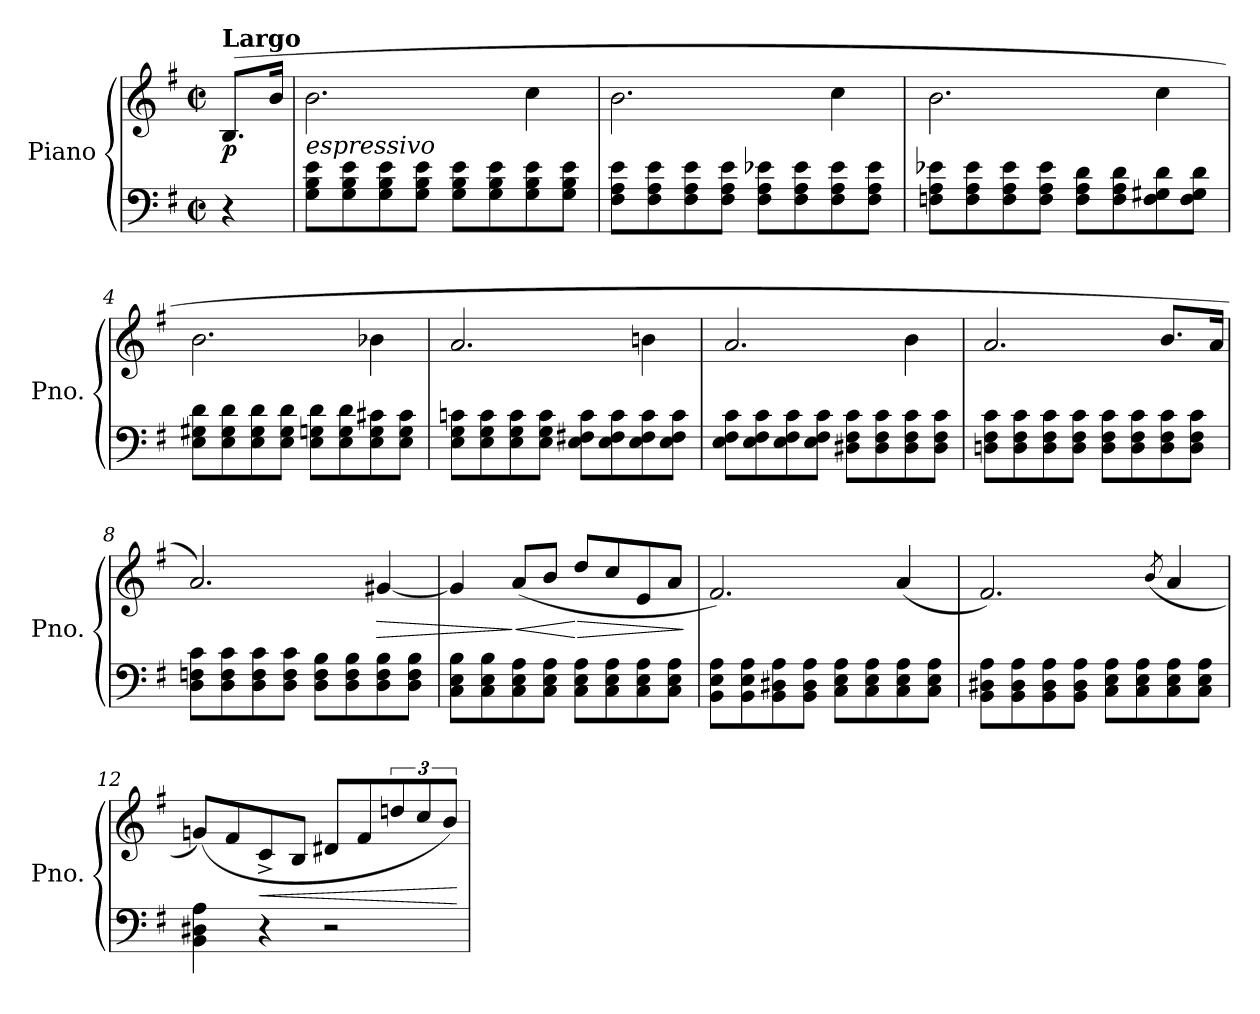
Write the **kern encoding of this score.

**kern	**kern	**dynam
*part1	*part1	*part1
*staff2	*staff1	*staff1/2
*I"Piano	*	*
*I'Pno.	*	*
*clefF4	*clefG2	*
*k[f#]	*k[f#]	*
*M2/2	*M2/2	*
*met(c|)	*met(c|)	*
=	=	=
!	!LO:TX:a:B:t=Largo	!
!	!	!LO:DY:b
4r	(>8.B/L	p
.	16b/Jk	.
=1	=1	=1
!	!LO:TX:b:i:t=espressivo	!
8G\ 8B\ 8e\L	2.b\	.
8G\ 8B\ 8e\	.	.
8G\ 8B\ 8e\	.	.
8G\ 8B\ 8e\J	.	.
8G\ 8B\ 8e\L	.	.
8G\ 8B\ 8e\	.	.
8G\ 8B\ 8e\	4cc\	.
8G\ 8B\ 8e\J	.	.
=2	=2	=2
8F#\ 8A\ 8e\L	2.b\	.
8F#\ 8A\ 8e\	.	.
8F#\ 8A\ 8e\	.	.
8F#\ 8A\ 8e\J	.	.
8F#\ 8A\ 8e-X\L	.	.
8F#\ 8A\ 8e-\	.	.
8F#\ 8A\ 8e-\	4cc\	.
8F#\ 8A\ 8e-\J	.	.
=3	=3	=3
8Fn\ 8A\ 8e-X\L	2.b\	.
8F\ 8A\ 8e-\	.	.
8F\ 8A\ 8e-\	.	.
8F\ 8A\ 8e-\J	.	.
8F\ 8A\ 8d\L	.	.
8F\ 8A\ 8d\	.	.
8F\ 8G#X\ 8d\	4cc\	.
8F\ 8G#\ 8d\J	.	.
=4	=4	=4
8E\ 8G#X\ 8d\L	2.b\	.
8E\ 8G#\ 8d\	.	.
8E\ 8G#\ 8d\	.	.
8E\ 8G#\ 8d\J	.	.
8E\ 8Gn\ 8d\L	.	.
8E\ 8G\ 8d\	.	.
8E\ 8G\ 8c#X\	4b-X\	.
8E\ 8G\ 8c#\J	.	.
!!LO:LB:g=z
=5	=5	=5
8E\ 8G\ 8cn\L	2.a/	.
8E\ 8G\ 8c\	.	.
8E\ 8G\ 8c\	.	.
8E\ 8G\ 8c\J	.	.
8E\ 8F#X\ 8c\L	.	.
8E\ 8F#\ 8c\	.	.
8E\ 8F#\ 8c\	4bn\	.
8E\ 8F#\ 8c\J	.	.
=6	=6	=6
8E\ 8F#\ 8c\L	2.a/	.
8E\ 8F#\ 8c\	.	.
8E\ 8F#\ 8c\	.	.
8E\ 8F#\ 8c\J	.	.
8D#X\ 8F#\ 8c\L	.	.
8D#\ 8F#\ 8c\	.	.
8D#\ 8F#\ 8c\	4b\	.
8D#\ 8F#\ 8c\J	.	.
=7	=7	=7
8Dn\ 8F#\ 8c\L	2.a/	.
8D\ 8F#\ 8c\	.	.
8D\ 8F#\ 8c\	.	.
8D\ 8F#\ 8c\J	.	.
8D\ 8F#\ 8c\L	.	.
8D\ 8F#\ 8c\	.	.
8D\ 8F#\ 8c\	8.b/L	.
8D\ 8F#\ 8c\J	.	.
.	16a/Jk	.
=8	=8	=8
8D\ 8Fn\ 8c\L	2.a/)	.
8D\ 8F\ 8c\	.	.
8D\ 8F\ 8c\	.	.
8D\ 8F\ 8c\J	.	.
8D\ 8F\ 8B\L	.	.
8D\ 8F\ 8B\	.	.
!	!	!LO:HP:b
8D\ 8F\ 8B\	[4g#X/	>
8D\ 8F\ 8B\J	.	.
!!LO:LB:g=z
=9	=9	=9
8C\ 8E\ 8B\L	4g#/]	.
8C\ 8E\ 8B\	.	.
!	!	!LO:HP:n=1:b
8C\ 8E\ 8A\	(>8a/L	] <
8C\ 8E\ 8A\J	8b/J	.
!	!	!LO:HP:n=1:b
8C\ 8E\ 8A\L	8dd/L	[ >
8C\ 8E\ 8A\	8cc/	.
8C\ 8E\ 8A\	8e/	.
8C\ 8E\ 8A\J	8a/J	.
.	.	]
=10	=10	=10
8BB\ 8E\ 8A\L	2.f#/)	.
8BB\ 8E\ 8A\	.	.
8BB\ 8D#X\ 8A\	.	.
8BB\ 8D#\ 8A\J	.	.
8C\ 8E\ 8A\L	.	.
8C\ 8E\ 8A\	.	.
8C\ 8E\ 8A\	(>4a/	.
8C\ 8E\ 8A\J	.	.
=11	=11	=11
8BB\ 8D#X\ 8A\L	2.f#/)	.
8BB\ 8D#\ 8A\	.	.
8BB\ 8D#\ 8A\	.	.
8BB\ 8D#\ 8A\J	.	.
8C\ 8E\ 8A\L	.	.
8C\ 8E\ 8A\	.	.
.	(>8qb/	.
8C\ 8E\ 8A\	4a/	.
8C\ 8E\ 8A\J	.	.
=12	=12	=12
4BB\ 4D#X\ 4A\	(<8gn/L)	.
.	8f#/	.
!	!	!LO:HP:b
4r	8c^/	<
.	8B/J	.
2r	8d#X/L	.
.	8f#/	.
.	12ddn/	.
.	12cc/	.
.	12b/J)	.
.	.	[
=	=	=
*-	*-	*-
